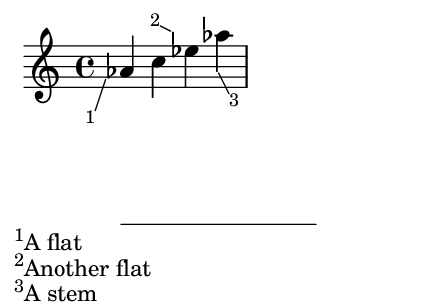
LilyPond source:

%% Generated by lilypond-book
%% Options: [exampleindent=10.16\mm,indent=0\mm,line-width=160\mm,papersize="a8landscape",quote]
\include "lilypond-book-preamble.ly"


% ****************************************************************
% Start cut-&-pastable-section
% ****************************************************************

#(ly:set-option 'eps-box-padding 3.000000)



\paper {
  #(set-paper-size "a8landscape")
  indent = 0\mm
  line-width = 160\mm
  % offset the left padding, also add 1mm as lilypond creates cropped
  % images with a little space on the right
  line-width = #(- line-width (* mm  3.000000) (* mm 1))
  line-width = 160\mm - 2.0 * 10.16\mm
  % offset the left padding, also add 1mm as lilypond creates cropped
  % images with a little space on the right
  line-width = #(- line-width (* mm  3.000000) (* mm 1))
}

\layout {
  
}




% ****************************************************************
% ly snippet:
% ****************************************************************
\sourcefileline 1605
\book {
  \header { tagline = ##f }
  \relative c'' {
    \footnote #'(-1 . -3) "A flat" Accidental
    aes4 c
    \footnote #'(-1 . 0.5) "Another flat" Accidental
    ees
    \footnote #'(1 . -2) "A stem" Stem
    aes
  }
}



% ****************************************************************
% end ly snippet
% ****************************************************************
